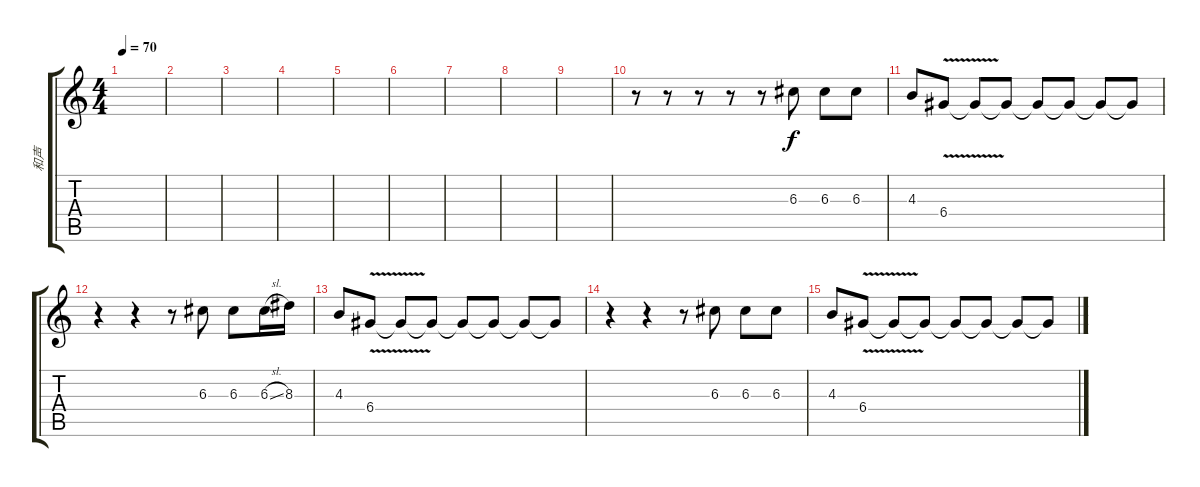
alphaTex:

\track ("和声" "和声") {instrument acousticguitarsteel}
\staff {score tabs}
\tuning (E4 B3 G3 D3 A2 E2) {hide}
\ts (4 4)
\tempo 70
\clef g2
\ks c
|
|
|
|
|
|
|
|
|
r.8{volume 14 instrument harmonica} r.8 r.8 r.8 r.8 6.3.8 6.3.8 6.3.8 |
4.3.8 6.4{v}.8 6.4{t}.8 6.4{t}.8 6.4{t}.8 6.4{t}.8 6.4{t}.8 6.4{t}.8 |
r.4 r.4 r.8 6.3.8 6.3.8 6.3{sl}.16 8.3.16 |
4.3.8 6.4{v}.8 6.4{t}.8 6.4{t}.8 6.4{t}.8 6.4{t}.8 6.4{t}.8 6.4{t}.8 |
r.4 r.4 r.8 6.3.8 6.3.8 6.3.8 |
4.3.8 6.4{v}.8 6.4{t}.8 6.4{t}.8 6.4{t}.8 6.4{t}.8 6.4{t}.8 6.4{t}.8
